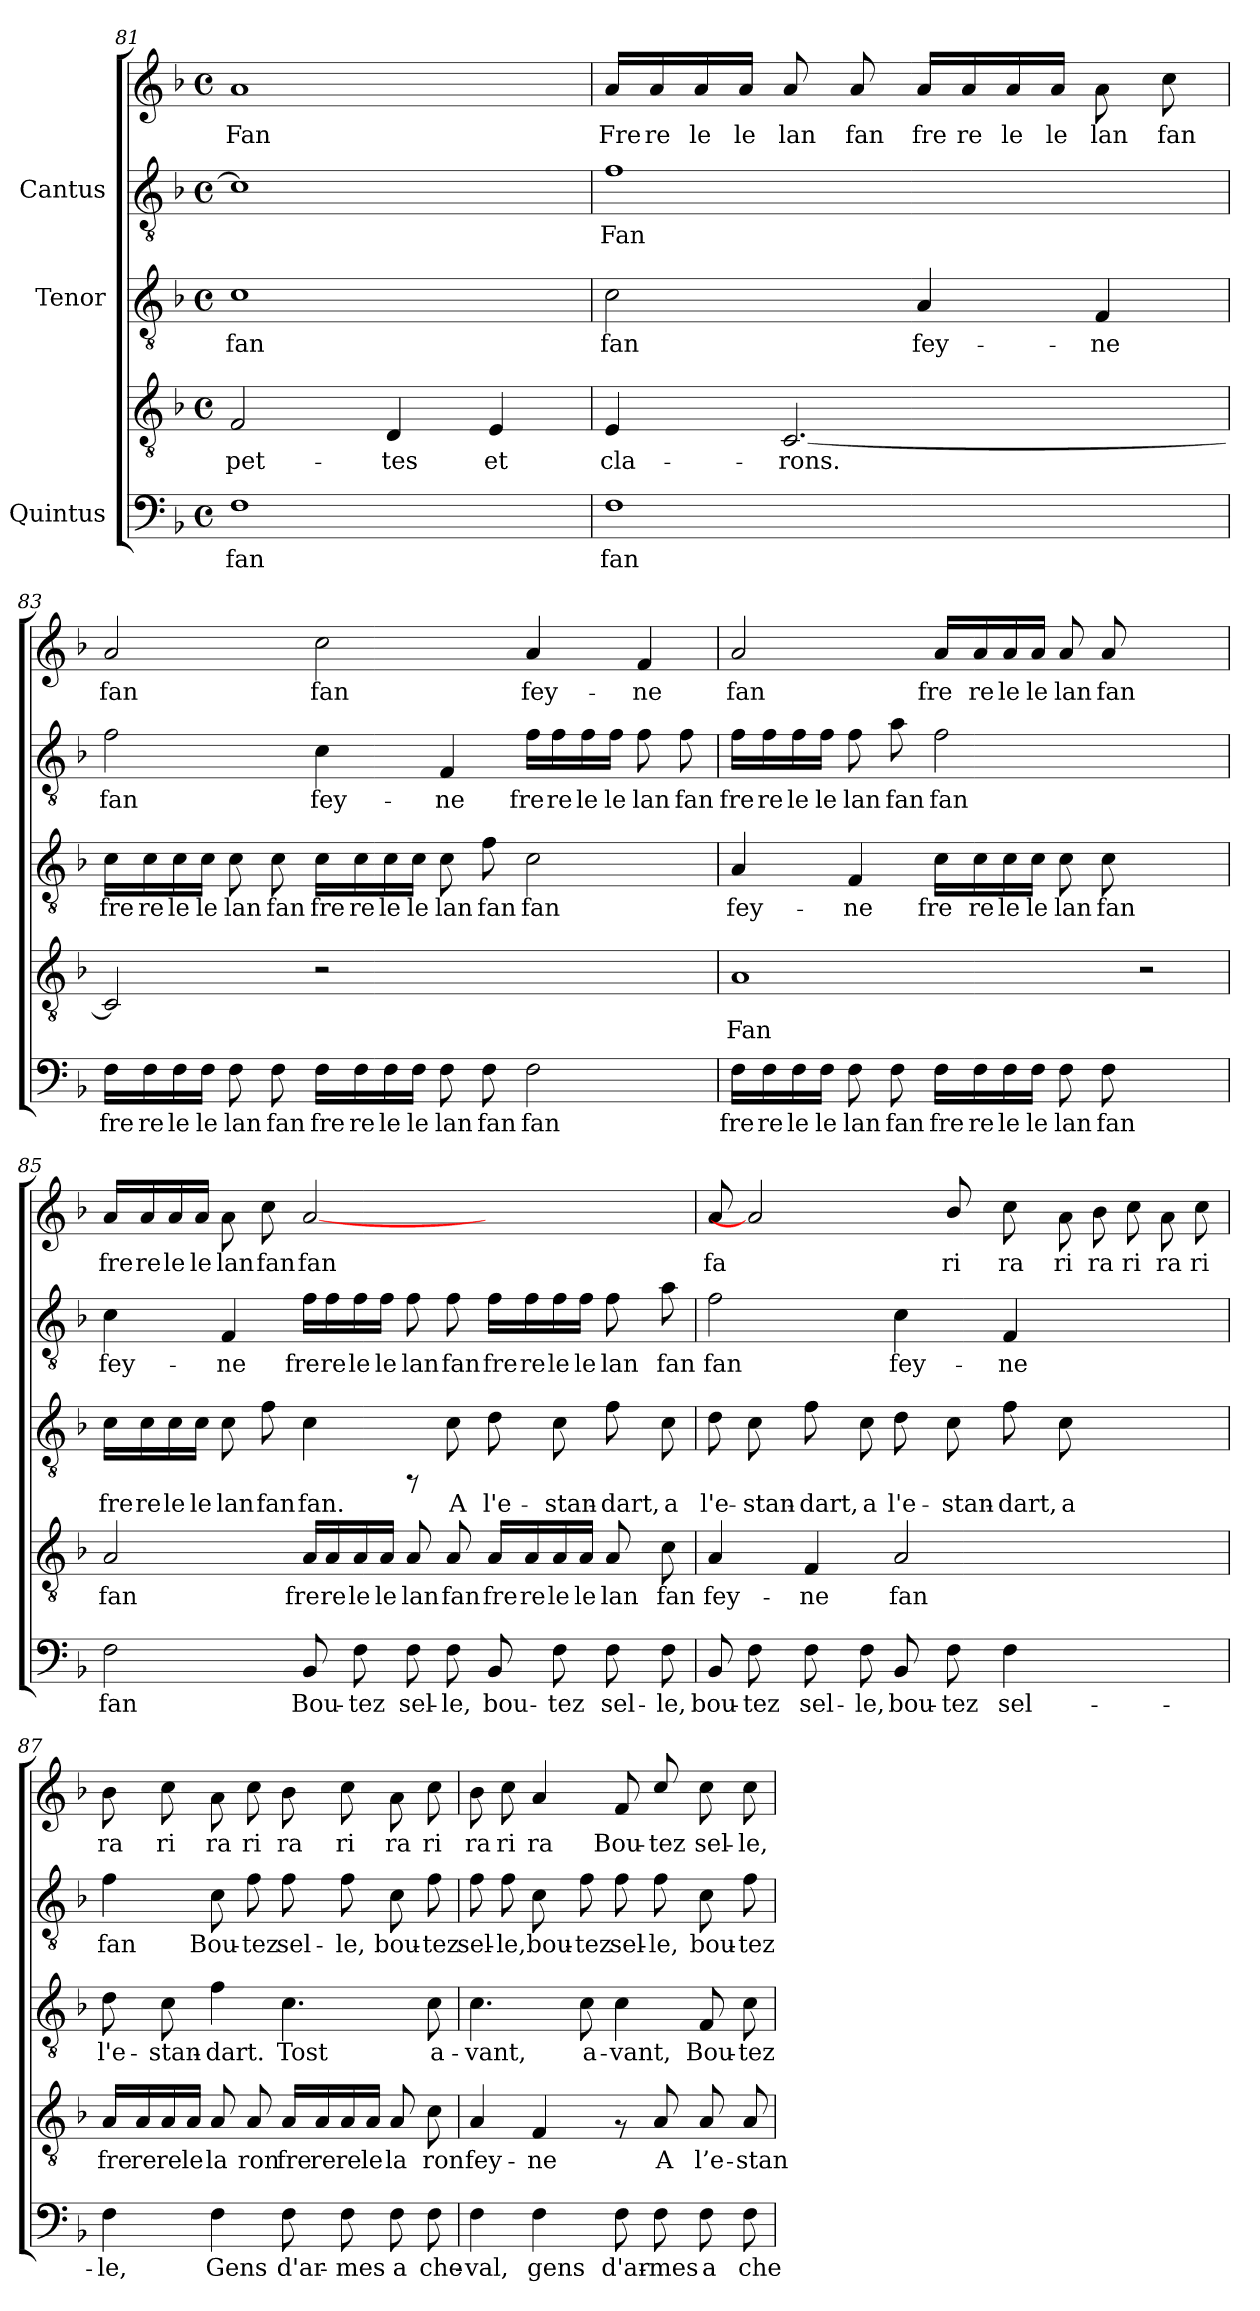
**kern	**text	**kern	**text	**kern	**text	**kern	**text	**kern	**text
*part3	*part3	*part3	*part3	*part2	*part2	*part1	*part1	*part1	*part1
*staff5	*staff5	*staff4	*staff4	*staff3	*staff3	*staff2	*staff2	*staff1	*staff1
*I"Quintus	*	*	*	*I"Tenor	*	*I"Cantus	*	*	*
*clefF4	*	*clefGv2	*	*clefGv2	*	*clefGv2	*	*clefG2	*
*k[b-]	*	*k[b-]	*	*k[b-]	*	*k[b-]	*	*k[b-]	*
*F:	*	*F:	*	*F:	*	*F:	*	*F:	*
*M4/4	*	*M4/4	*	*M4/4	*	*M4/4	*	*M4/4	*
*met(c)	*	*met(c)	*	*met(c)	*	*met(c)	*	*met(c)	*
=81	=81	=81	=81	=81	=81	=81	=81	=81	=81
!	!LO:LY:b:cj	!	!LO:LY:b:cj	!	!LO:LY:b:cj	!	!	!	!LO:LY:b:cj
1F	fan	2F/	pet-	1c	fan	1c]	.	1a	Fan
!	!	!	!LO:LY:b:cj	!	!	!	!	!	!
.	.	4D/	-tes	.	.	.	.	.	.
!	!	!	!LO:LY:b:cj	!	!	!	!	!	!
.	.	4E/	et	.	.	.	.	.	.
!!LO:PB:g=z
=82	=82	=82	=82	=82	=82	=82	=82	=82	=82
!	!LO:LY:b:cj	!	!LO:LY:b:cj	!	!LO:LY:b:cj	!	!LO:LY:b:cj	!	!LO:LY:b:cj
1F	fan	4E/	cla-	2c\	fan	1f	Fan	16a/L	Fre
!	!	!	!	!	!	!	!	!	!LO:LY:b:cj
.	.	.	.	.	.	.	.	16a/	re
!	!	!	!	!	!	!	!	!	!LO:LY:b:cj
.	.	.	.	.	.	.	.	16a/	le
!	!	!	!	!	!	!	!	!	!LO:LY:b:cj
.	.	.	.	.	.	.	.	16a/J	le
!	!	!	!LO:LY:b:cj	!	!	!	!	!	!LO:LY:b:cj
.	.	[<2.C/	-rons.	.	.	.	.	8a/	lan
!	!	!	!	!	!	!	!	!	!LO:LY:b:cj
.	.	.	.	.	.	.	.	8a/	fan
!	!	!	!	!	!LO:LY:b:cj	!	!	!	!LO:LY:b:cj
.	.	.	.	4A/	fey-	.	.	16a/L	fre
!	!	!	!	!	!	!	!	!	!LO:LY:b:cj
.	.	.	.	.	.	.	.	16a/	re
!	!	!	!	!	!	!	!	!	!LO:LY:b:cj
.	.	.	.	.	.	.	.	16a/	le
!	!	!	!	!	!	!	!	!	!LO:LY:b:cj
.	.	.	.	.	.	.	.	16a/J	le
!	!	!	!	!	!LO:LY:b:cj	!	!	!	!LO:LY:b:cj
.	.	.	.	4F/	-ne	.	.	8a\	lan
!	!	!	!	!	!	!	!	!	!LO:LY:b:cj
.	.	.	.	.	.	.	.	8cc\	fan
=83	=83	=83	=83	=83	=83	=83	=83	=83	=83
!	!LO:LY:b:cj	!	!	!	!LO:LY:b:cj	!	!LO:LY:b:cj	!	!LO:LY:b:cj
16F\L	fre	2C/]	.	16c\L	fre	2f\	fan	2a/	fan
!	!LO:LY:b:cj	!	!	!	!LO:LY:b:cj	!	!	!	!
16F\	re	.	.	16c\	re	.	.	.	.
!	!LO:LY:b:cj	!	!	!	!LO:LY:b:cj	!	!	!	!
16F\	le	.	.	16c\	le	.	.	.	.
!	!LO:LY:b:cj	!	!	!	!LO:LY:b:cj	!	!	!	!
16F\J	le	.	.	16c\J	le	.	.	.	.
!	!LO:LY:b:cj	!	!	!	!LO:LY:b:cj	!	!	!	!
8F\	lan	.	.	8c\	lan	.	.	.	.
!	!LO:LY:b:cj	!	!	!	!LO:LY:b:cj	!	!	!	!
8F\	fan	.	.	8c\	fan	.	.	.	.
!	!LO:LY:b:cj	!	!	!	!LO:LY:b:cj	!	!LO:LY:b:cj	!	!LO:LY:b:cj
16F\L	fre	2r	.	16c\L	fre	4c\	fey-	2cc\	fan
!	!LO:LY:b:cj	!	!	!	!LO:LY:b:cj	!	!	!	!
16F\	re	.	.	16c\	re	.	.	.	.
!	!LO:LY:b:cj	!	!	!	!LO:LY:b:cj	!	!	!	!
16F\	le	.	.	16c\	le	.	.	.	.
!	!LO:LY:b:cj	!	!	!	!LO:LY:b:cj	!	!	!	!
16F\J	le	.	.	16c\J	le	.	.	.	.
!	!LO:LY:b:cj	!	!	!	!LO:LY:b:cj	!	!LO:LY:b:cj	!	!
8F\	lan	.	.	8c\	lan	4F/	-ne	.	.
!	!LO:LY:b:cj	!	!	!	!LO:LY:b:cj	!	!	!	!
8F\	fan	.	.	8f\	fan	.	.	.	.
!	!LO:LY:b:cj	!	!	!	!LO:LY:b:cj	!	!LO:LY:b:cj	!	!LO:LY:b:cj
2F\	fan	2ryy	.	2c\	fan	16f\L	fre	4a/	fey-
!	!	!	!	!	!	!	!LO:LY:b:cj	!	!
.	.	.	.	.	.	16f\	re	.	.
!	!	!	!	!	!	!	!LO:LY:b:cj	!	!
.	.	.	.	.	.	16f\	le	.	.
!	!	!	!	!	!	!	!LO:LY:b:cj	!	!
.	.	.	.	.	.	16f\J	le	.	.
!	!	!	!	!	!	!	!LO:LY:b:cj	!	!LO:LY:b:cj
.	.	.	.	.	.	8f\	lan	4f/	-ne
!	!	!	!	!	!	!	!LO:LY:b:cj	!	!
.	.	.	.	.	.	8f\	fan	.	.
!!LO:LB:g=z
=84	=84	=84	=84	=84	=84	=84	=84	=84	=84
!	!LO:LY:b:cj	!	!LO:LY:b:cj	!	!LO:LY:b:cj	!	!LO:LY:b:cj	!	!LO:LY:b:cj
16F\L	fre	1A	Fan	4A/	fey-	16f\L	fre	2a/	fan
!	!LO:LY:b:cj	!	!	!	!	!	!LO:LY:b:cj	!	!
16F\	re	.	.	.	.	16f\	re	.	.
!	!LO:LY:b:cj	!	!	!	!	!	!LO:LY:b:cj	!	!
16F\	le	.	.	.	.	16f\	le	.	.
!	!LO:LY:b:cj	!	!	!	!	!	!LO:LY:b:cj	!	!
16F\J	le	.	.	.	.	16f\J	le	.	.
!	!LO:LY:b:cj	!	!	!	!LO:LY:b:cj	!	!LO:LY:b:cj	!	!
8F\	lan	.	.	4F/	-ne	8f\	lan	.	.
!	!LO:LY:b:cj	!	!	!	!	!	!LO:LY:b:cj	!	!
8F\	fan	.	.	.	.	8a\	fan	.	.
!	!LO:LY:b:cj	!	!	!	!LO:LY:b:cj	!	!LO:LY:b:cj	!	!LO:LY:b:cj
16F\L	fre	.	.	16c\L	fre	2f\	fan	16a/L	fre
!	!LO:LY:b:cj	!	!	!	!LO:LY:b:cj	!	!	!	!LO:LY:b:cj
16F\	re	.	.	16c\	re	.	.	16a/	re
!	!LO:LY:b:cj	!	!	!	!LO:LY:b:cj	!	!	!	!LO:LY:b:cj
16F\	le	.	.	16c\	le	.	.	16a/	le
!	!LO:LY:b:cj	!	!	!	!LO:LY:b:cj	!	!	!	!LO:LY:b:cj
16F\J	le	.	.	16c\J	le	.	.	16a/J	le
!	!LO:LY:b:cj	!	!	!	!LO:LY:b:cj	!	!	!	!LO:LY:b:cj
8F\	lan	.	.	8c\	lan	.	.	8a/	lan
!	!LO:LY:b:cj	!	!	!	!LO:LY:b:cj	!	!	!	!LO:LY:b:cj
8F\	fan	.	.	8c\	fan	.	.	8a/	fan
2ryy	.	2r	.	2ryy	.	2ryy	.	2ryy	.
=85	=85	=85	=85	=85	=85	=85	=85	=85	=85
!	!LO:LY:b:cj	!	!LO:LY:b:cj	!	!LO:LY:b:cj	!	!LO:LY:b:cj	!	!LO:LY:b:cj
2F\	fan	2A/	fan	16c\L	fre	4c\	fey-	16a/L	fre
!	!	!	!	!	!LO:LY:b:cj	!	!	!	!LO:LY:b:cj
.	.	.	.	16c\	re	.	.	16a/	re
!	!	!	!	!	!LO:LY:b:cj	!	!	!	!LO:LY:b:cj
.	.	.	.	16c\	le	.	.	16a/	le
!	!	!	!	!	!LO:LY:b:cj	!	!	!	!LO:LY:b:cj
.	.	.	.	16c\J	le	.	.	16a/J	le
!	!	!	!	!	!LO:LY:b:cj	!	!LO:LY:b:cj	!	!LO:LY:b:cj
.	.	.	.	8c\	lan	4F/	-ne	8a\	lan
!	!	!	!	!	!LO:LY:b:cj	!	!	!	!LO:LY:b:cj
.	.	.	.	8f\	fan	.	.	8cc\	fan
!	!LO:LY:b:cj	!	!LO:LY:b:cj	!	!LO:LY:b:cj	!	!LO:LY:b:cj	!	!LO:LY:b:cj
8BB-/	Bou-	16A/L	fre	4c\	fan.	16f\L	fre	[2a	fan
!	!	!	!LO:LY:b:cj	!	!	!	!LO:LY:b:cj	!	!
.	.	16A/	re	.	.	16f\	re	.	.
!	!LO:LY:b:cj	!	!LO:LY:b:cj	!	!	!	!LO:LY:b:cj	!	!
8F\	-tez	16A/	le	.	.	16f\	le	.	.
!	!	!	!LO:LY:b:cj	!	!	!	!LO:LY:b:cj	!	!
.	.	16A/J	le	.	.	16f\J	le	.	.
!	!LO:LY:b:cj	!	!LO:LY:b:cj	!	!	!	!LO:LY:b:cj	!	!
8F\	sel-	8A/	lan	8rFF	.	8f\	lan	.	.
!	!LO:LY:b:cj	!	!LO:LY:b:cj	!	!LO:LY:b:cj	!	!LO:LY:b:cj	!	!
8F\	-le,	8A/	fan	8c\	A	8f\	fan	.	.
!	!LO:LY:b:cj	!	!LO:LY:b:cj	!	!LO:LY:b:cj	!	!LO:LY:b:cj	!	!
8BB-/	bou-	16A/L	fre	8d\	l'e-	16f\L	fre	2ryy	.
!	!	!	!LO:LY:b:cj	!	!	!	!LO:LY:b:cj	!	!
.	.	16A/	re	.	.	16f\	re	.	.
!	!LO:LY:b:cj	!	!LO:LY:b:cj	!	!LO:LY:b:cj	!	!LO:LY:b:cj	!	!
8F\	-tez	16A/	le	8c\	-stan-	16f\	le	.	.
!	!	!	!LO:LY:b:cj	!	!	!	!LO:LY:b:cj	!	!
.	.	16A/J	le	.	.	16f\J	le	.	.
!	!LO:LY:b:cj	!	!LO:LY:b:cj	!	!LO:LY:b:cj	!	!LO:LY:b:cj	!	!
8F\	sel-	8A/	lan	8f\	-dart,	8f\	lan	.	.
!	!LO:LY:b:cj	!	!LO:LY:b:cj	!	!LO:LY:b:cj	!	!LO:LY:b:cj	!	!
8F\	-le,	8c\	fan	8c\	a	8a\	fan	.	.
!!LO:LB:g=z
=86	=86	=86	=86	=86	=86	=86	=86	=86	=86
!	!LO:LY:b:cj	!	!LO:LY:b:cj	!	!LO:LY:b:cj	!	!LO:LY:b:cj	!	!LO:LY:b:cj
8BB-/	bou-	4A/	fey-	8d\	l'e-	2f\	fan	8a/	fa
!	!LO:LY:b:cj	!	!	!	!LO:LY:b:cj	!	!	!	!
8F\	-tez	.	.	8c\	-stan-	.	.	2a]	.
!	!LO:LY:b:cj	!	!LO:LY:b:cj	!	!LO:LY:b:cj	!	!	!	!
8F\	sel-	4F/	-ne	8f\	-dart,	.	.	.	.
!	!LO:LY:b:cj	!	!	!	!LO:LY:b:cj	!	!	!	!
8F\	-le,	.	.	8c\	a	.	.	.	.
!	!LO:LY:b:cj	!	!LO:LY:b:cj	!	!LO:LY:b:cj	!	!LO:LY:b:cj	!	!
8BB-/	bou-	2A/	fan	8d\	l'e-	4c\	fey-	.	.
!	!LO:LY:b:cj	!	!	!	!LO:LY:b:cj	!	!	!	!LO:LY:b:cj
8F\	-tez	.	.	8c\	-stan-	.	.	8b-/	ri
!	!LO:LY:b:cj	!	!	!	!LO:LY:b:cj	!	!LO:LY:b:cj	!	!LO:LY:b:cj
4F\	sel-	.	.	8f\	-dart,	4F/	-ne	8cc\	ra
!	!	!	!	!	!LO:LY:b:cj	!	!	!	!LO:LY:b:cj
.	.	.	.	8c\	a	.	.	8a\	ri
!	!	!	!	!	!	!	!	!	!LO:LY:b:cj
2ryy	.	2ryy	.	2ryy	.	2ryy	.	8b-\	ra
!	!	!	!	!	!	!	!	!	!LO:LY:b:cj
.	.	.	.	.	.	.	.	8cc\	ri
!	!	!	!	!	!	!	!	!	!LO:LY:b:cj
.	.	.	.	.	.	.	.	8a\	ra
!	!	!	!	!	!	!	!	!	!LO:LY:b:cj
.	.	.	.	.	.	.	.	8cc\	ri
=87	=87	=87	=87	=87	=87	=87	=87	=87	=87
!	!LO:LY:b:cj	!	!LO:LY:b:cj	!	!LO:LY:b:cj	!	!LO:LY:b:cj	!	!LO:LY:b:cj
4F\	le,	16A/L	-fre	8d\	l'e-	4f\	fan	8b-\	ra
!	!	!	!LO:LY:b:cj	!	!	!	!	!	!
.	.	16A/	re	.	.	.	.	.	.
!	!	!	!LO:LY:b:cj	!	!LO:LY:b:cj	!	!	!	!LO:LY:b:cj
.	.	16A/	re	8c\	-stan-	.	.	8cc\	ri
!	!	!	!LO:LY:b:cj	!	!	!	!	!	!
.	.	16A/J	le	.	.	.	.	.	.
!	!LO:LY:b:cj	!	!LO:LY:b:cj	!	!LO:LY:b:cj	!	!LO:LY:b:cj	!	!LO:LY:b:cj
4F\	Gens	8A/	la	4f\	-dart.	8c\	Bou-	8a\	ra
!	!	!	!LO:LY:b:cj	!	!	!	!LO:LY:b:cj	!	!LO:LY:b:cj
.	.	8A/	ron	.	.	8f\	-tez	8cc\	ri
!	!LO:LY:b:cj	!	!LO:LY:b:cj	!	!LO:LY:b:cj	!	!LO:LY:b:cj	!	!LO:LY:b:cj
8F\	d'ar-	16A/L	fre	4.c\	Tost	8f\	sel-	8b-\	ra
!	!	!	!LO:LY:b:cj	!	!	!	!	!	!
.	.	16A/	re	.	.	.	.	.	.
!	!LO:LY:b:cj	!	!LO:LY:b:cj	!	!	!	!LO:LY:b:cj	!	!LO:LY:b:cj
8F\	-mes	16A/	re	.	.	8f\	-le,	8cc\	ri
!	!	!	!LO:LY:b:cj	!	!	!	!	!	!
.	.	16A/J	le	.	.	.	.	.	.
!	!LO:LY:b:cj	!	!LO:LY:b:cj	!	!	!	!LO:LY:b:cj	!	!LO:LY:b:cj
8F\	a	8A/	la	.	.	8c\	bou-	8a\	ra
!	!LO:LY:b:cj	!	!LO:LY:b:cj	!	!LO:LY:b:cj	!	!LO:LY:b:cj	!	!LO:LY:b:cj
8F\	che-	8c\	ron	8c\	a-	8f\	-tez	8cc\	ri
=88	=88	=88	=88	=88	=88	=88	=88	=88	=88
!	!LO:LY:b:cj	!	!LO:LY:b:cj	!	!LO:LY:b:cj	!	!LO:LY:b:cj	!	!LO:LY:b:cj
4F\	-val,	4A/	-fey-	4.c\	-vant,	8f\	sel-	8b-\	ra
!	!	!	!	!	!	!	!LO:LY:b:cj	!	!LO:LY:b:cj
.	.	.	.	.	.	8f\	-le,	8cc\	ri
!	!LO:LY:b:cj	!	!LO:LY:b:cj	!	!	!	!LO:LY:b:cj	!	!LO:LY:b:cj
4F\	gens	4F/	-ne	.	.	8c\	bou-	4a/	ra
!	!	!	!	!	!LO:LY:b:cj	!	!LO:LY:b:cj	!	!
.	.	.	.	8c\	a-	8f\	-tez	.	.
!	!LO:LY:b:cj	!	!	!	!LO:LY:b:cj	!	!LO:LY:b:cj	!	!LO:LY:b:cj
8F\	d'ar-	8rF	.	4c\	-vant,	8f\	sel-	8f/	Bou-
!	!LO:LY:b:cj	!	!LO:LY:b:cj	!	!	!	!LO:LY:b:cj	!	!LO:LY:b:cj
8F\	-mes	8A/	A	.	.	8f\	-le,	8cc/	-tez
!	!LO:LY:b:cj	!	!LO:LY:b:cj	!	!LO:LY:b:cj	!	!LO:LY:b:cj	!	!LO:LY:b:cj
8F\	a	8A/	l’e-	8F/	Bou-	8c\	bou-	8cc\	sel-
!	!LO:LY:b:cj	!	!LO:LY:b:cj	!	!LO:LY:b:cj	!	!LO:LY:b:cj	!	!LO:LY:b:cj
8F\	che-	8A/	-stan-	8c\	-tez	8f\	-tez	8cc\	-le,
=	=	=	=	=	=	=	=	=	=
*-	*-	*-	*-	*-	*-	*-	*-	*-	*-
